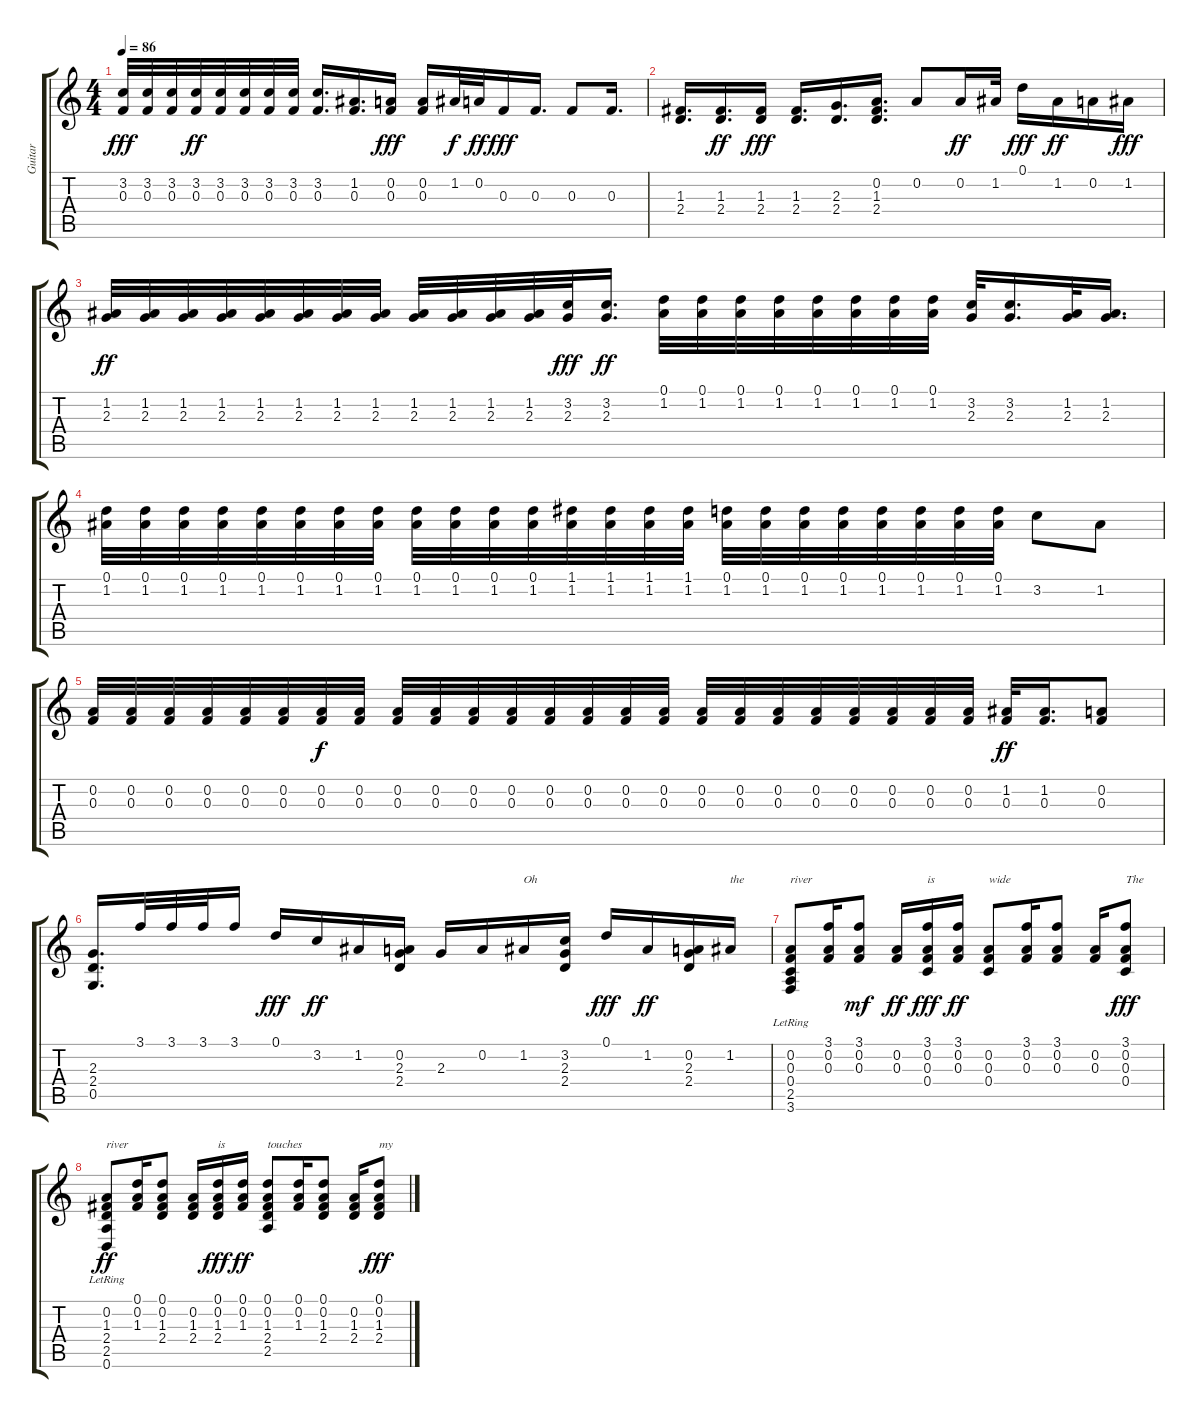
\track ("Guitar" "Guitar") {instrument electricguitarjazz}
\staff {score tabs}
\tuning (D4 A3 F3 C3 G2 D2) {hide}
\ts (4 4)
\tempo 86
\clef g2
\ks c
(3.2 0.3).32{dy fff} (3.2 0.3).32 (3.2 0.3).32 (3.2 0.3).32{dy ff} (3.2 0.3).32 (3.2 0.3).32 (3.2 0.3).32 (3.2 0.3).32 (3.2 0.3).16{d} (1.2 0.3).16{d} (0.2 0.3).16{dy fff} (0.2 0.3).16 1.2.32{dy f} 0.2.32{dy ff} 0.3.16{dy fff} 0.3.16{d} 0.3.8 0.3.16{d} |
(1.3 2.4).16{d} (1.3 2.4).16{d dy ff} (1.3 2.4).16{dy fff} (1.3 2.4).16{d} (2.3 2.4).16{d} (0.2 1.3 2.4).16{d} 0.2.8 0.2.16{dy ff} 1.2.32 0.1.16{dy fff} 1.2.16{dy ff} 0.2.16 1.2.16{dy fff} |
(1.2 2.3).32{dy ff} (1.2 2.3).32 (1.2 2.3).32 (1.2 2.3).32 (1.2 2.3).32 (1.2 2.3).32 (1.2 2.3).32 (1.2 2.3).32 (1.2 2.3).32 (1.2 2.3).32 (1.2 2.3).32 (1.2 2.3).32 (3.2 2.3).32{dy fff} (3.2 2.3).16{d dy ff} (0.1 1.2).32 (0.1 1.2).32 (0.1 1.2).32 (0.1 1.2).32 (0.1 1.2).32 (0.1 1.2).32 (0.1 1.2).32 (0.1 1.2).32 (3.2 2.3).32 (3.2 2.3).16{d} (1.2 2.3).32 (1.2 2.3).16{d} |
(0.1 1.2).32 (0.1 1.2).32 (0.1 1.2).32 (0.1 1.2).32 (0.1 1.2).32 (0.1 1.2).32 (0.1 1.2).32 (0.1 1.2).32 (0.1 1.2).32 (0.1 1.2).32 (0.1 1.2).32 (0.1 1.2).32 (1.1 1.2).32 (1.1 1.2).32 (1.1 1.2).32 (1.1 1.2).32 (0.1 1.2).32 (0.1 1.2).32 (0.1 1.2).32 (0.1 1.2).32 (0.1 1.2).32 (0.1 1.2).32 (0.1 1.2).32 (0.1 1.2).32 3.2.8 1.2.8 |
(0.2 0.3).32 (0.2 0.3).32 (0.2 0.3).32 (0.2 0.3).32 (0.2 0.3).32 (0.2 0.3).32 (0.2 0.3).32{dy f} (0.2 0.3).32 (0.2 0.3).32 (0.2 0.3).32 (0.2 0.3).32 (0.2 0.3).32 (0.2 0.3).32 (0.2 0.3).32 (0.2 0.3).32 (0.2 0.3).32 (0.2 0.3).32 (0.2 0.3).32 (0.2 0.3).32 (0.2 0.3).32 (0.2 0.3).32 (0.2 0.3).32 (0.2 0.3).32 (0.2 0.3).32 (1.2 0.3).32{dy ff} (1.2 0.3).16{d} (0.2 0.3).8 |
(2.3 2.4 0.5).16{d} 3.1.32 3.1.32 3.1.32 3.1.16 0.1.16{dy fff} 3.2.16{dy ff} 1.2.16 (0.2 2.3 2.4).16 2.3.16 0.2.16 1.2.16{txt "Oh"} (3.2 2.3 2.4).16 0.1.16{dy fff} 1.2.16{dy ff} (0.2 2.3 2.4).16 1.2.16{txt "the"} |
(0.2 0.3 0.4 2.5 3.6{lr}).8{txt "river"} (3.1 0.2 0.3).16 (3.1 0.2 0.3).8{dy mf} (0.2 0.3).16{dy ff} (3.1 0.2 0.3 0.4).16{txt "is" dy fff} (3.1 0.2 0.3).16{dy ff} (0.2 0.3 0.4).8{txt "wide"} (3.1 0.2 0.3).16 (3.1 0.2 0.3).8 (0.2 0.3).16 (3.1 0.2 0.3 0.4).8{txt "The" dy fff} |
(0.2 1.3 2.4 2.5 0.6{lr}).8{txt "river" dy ff} (0.1 0.2 1.3).16 (0.1 0.2 1.3 2.4).8 (0.2 1.3 2.4).16 (0.1 0.2 1.3 2.4).16{txt "is" dy fff} (0.1 0.2 1.3).16{dy ff} (0.1 0.2 1.3 2.4 2.5).8{txt "touches"} (0.1 0.2 1.3).16 (0.1 0.2 1.3 2.4).8 (0.2 1.3 2.4).16 (0.1 0.2 1.3 2.4).8{txt "my" dy fff}
